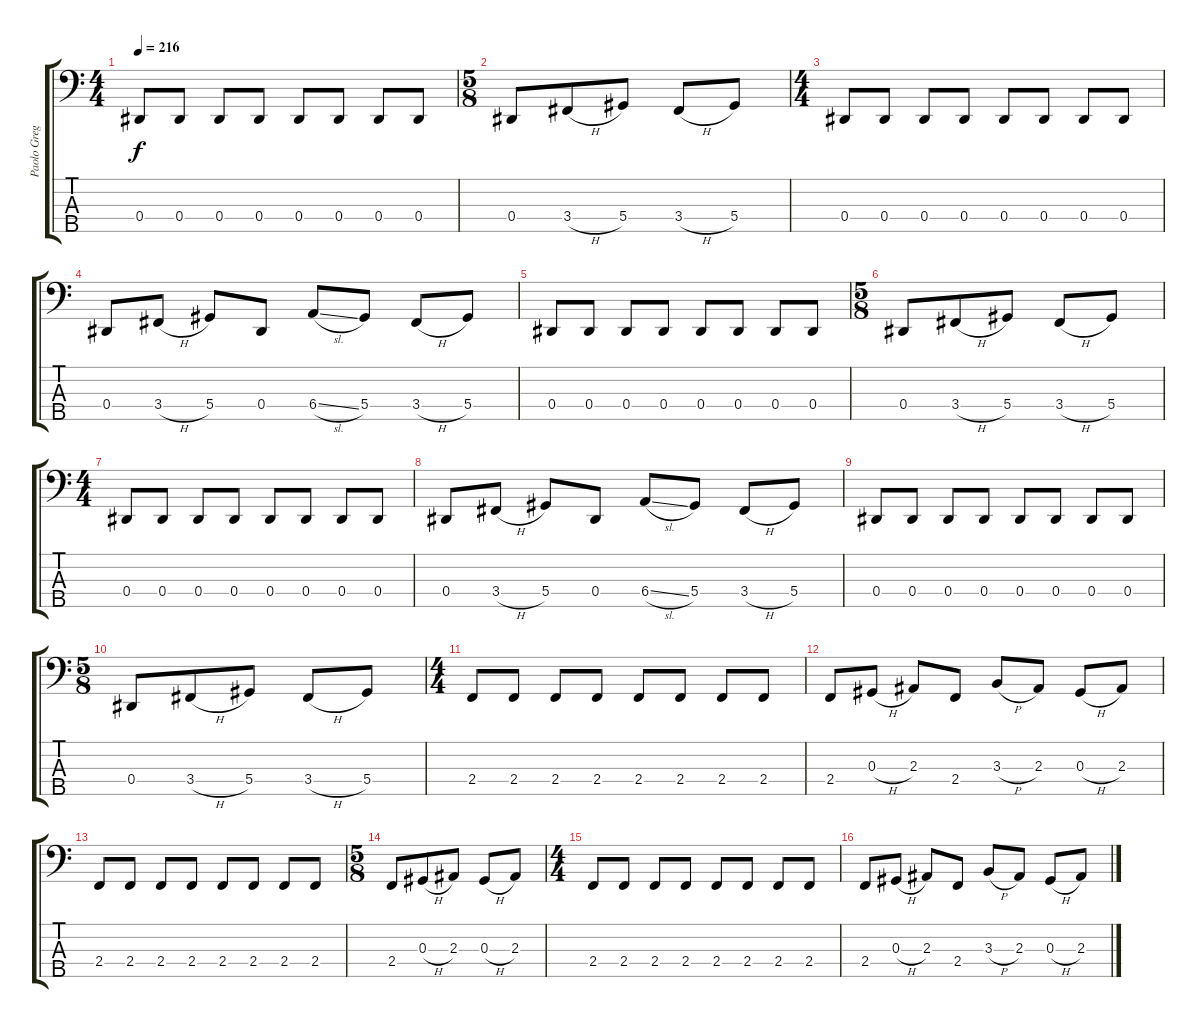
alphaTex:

\track ("Paolo Gregoletto (Bass Guitar)" "Paolo Greg") {instrument electricbasspick}
\staff {score tabs}
\tuning (Gb2 Db2 Ab1 Eb1 Bb0) {hide}
\ts (4 4)
\tempo 216
\clef f4
\ks c
0.4.8{dy f} 0.4.8 0.4.8 0.4.8 0.4.8 0.4.8 0.4.8 0.4.8 |
\ts (5 8)
0.4.8 3.4{h}.8 5.4.8 3.4{h}.8 5.4.8 |
\ts (4 4)
0.4.8 0.4.8 0.4.8 0.4.8 0.4.8 0.4.8 0.4.8 0.4.8 |
0.4.8 3.4{h}.8 5.4.8 0.4.8 6.4{sl}.8 5.4.8 3.4{h}.8 5.4.8 |
0.4.8 0.4.8 0.4.8 0.4.8 0.4.8 0.4.8 0.4.8 0.4.8 |
\ts (5 8)
0.4.8 3.4{h}.8 5.4.8 3.4{h}.8 5.4.8 |
\ts (4 4)
0.4.8 0.4.8 0.4.8 0.4.8 0.4.8 0.4.8 0.4.8 0.4.8 |
0.4.8 3.4{h}.8 5.4.8 0.4.8 6.4{sl}.8 5.4.8 3.4{h}.8 5.4.8 |
0.4.8 0.4.8 0.4.8 0.4.8 0.4.8 0.4.8 0.4.8 0.4.8 |
\ts (5 8)
0.4.8 3.4{h}.8 5.4.8 3.4{h}.8 5.4.8 |
\ts (4 4)
2.4.8 2.4.8 2.4.8 2.4.8 2.4.8 2.4.8 2.4.8 2.4.8 |
2.4.8 0.3{h}.8 2.3.8 2.4.8 3.3{h}.8 2.3.8 0.3{h}.8 2.3.8 |
2.4.8 2.4.8 2.4.8 2.4.8 2.4.8 2.4.8 2.4.8 2.4.8 |
\ts (5 8)
2.4.8 0.3{h}.8 2.3.8 0.3{h}.8 2.3.8 |
\ts (4 4)
2.4.8 2.4.8 2.4.8 2.4.8 2.4.8 2.4.8 2.4.8 2.4.8 |
2.4.8 0.3{h}.8 2.3.8 2.4.8 3.3{h}.8 2.3.8 0.3{h}.8 2.3.8
